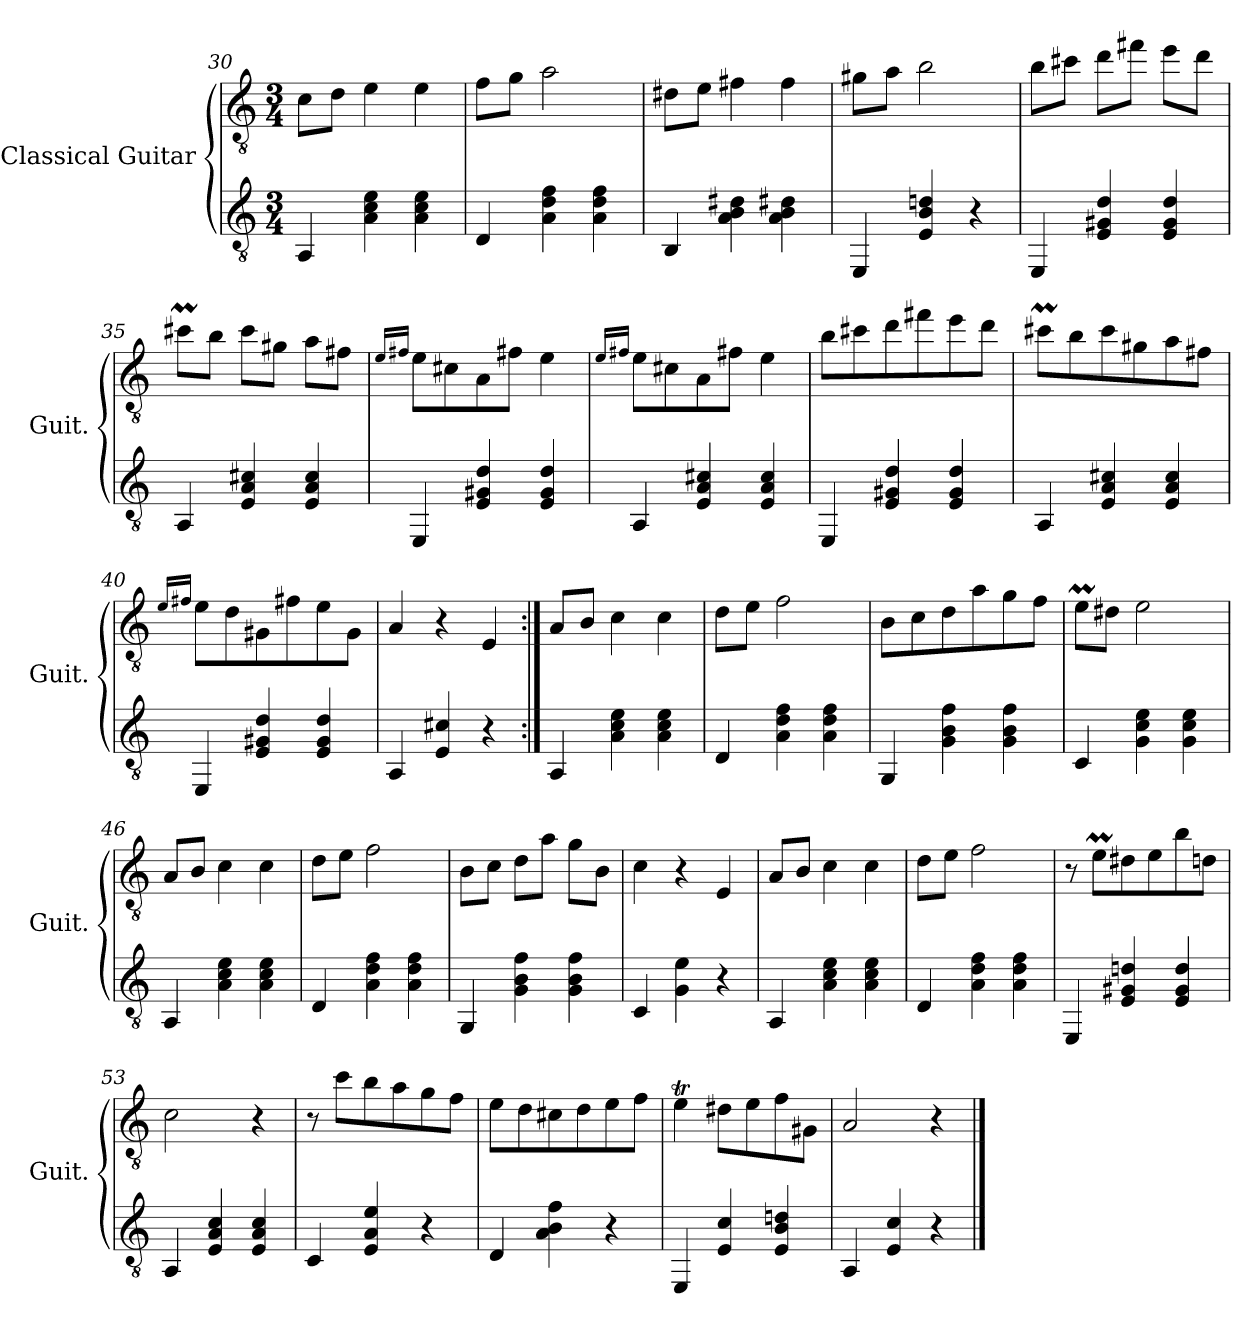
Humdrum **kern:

**kern	**kern
*part2	*part1
*staff2	*staff1
*I"Classical Guitar	*I"Classical Guitar
*I'Guit.	*I'Guit.
*clefGv2	*clefGv2
*k[]	*k[]
*M3/4	*M3/4
=30	=30
4AA/	8c\L
.	8d\J
4A\ 4c\ 4e\	4e\
4A\ 4c\ 4e\	4e\
=31	=31
4D/	8f\L
.	8g\J
4A\ 4d\ 4f\	2a\
4A\ 4d\ 4f\	.
=32	=32
4BB/	8d#X\L
.	8e\J
4A\ 4B\ 4d#X\	4f#X\
4A\ 4B\ 4d#X\	4f#\
=33	=33
4EE/	8g#X\L
.	8a\J
4E/ 4B/ 4dn/	2b\
4r	.
=34	=34
4EE/	8b\L
.	8cc#X\J
4E/ 4G#X/ 4d/	8dd\L
.	8ff#X\J
4E/ 4G#/ 4d/	8ee\L
.	8dd\J
!!LO:PB:g=z
=35	=35
4AA/	8cc#Xm\L
.	8b\J
4E/ 4A/ 4c#X/	8cc#\L
.	8g#X\J
4E/ 4A/ 4c#/	8a\L
.	8f#X\J
=36	=36
.	16qe/LL
.	16qf#X/JJ
4EE/	8e\L
.	8c#X\
4E/ 4G#X/ 4d/	8A\
.	8f#X\J
4E/ 4G#/ 4d/	4e\
=37	=37
.	16qe/LL
.	16qf#X/JJ
4AA/	8e\L
.	8c#X\
4E/ 4A/ 4c#X/	8A\
.	8f#\J
4E/ 4A/ 4c#/	4e\
=38	=38
4EE/	8b\L
.	8cc#X\
4E/ 4G#X/ 4d/	8dd\
.	8ff#X\
4E/ 4G#/ 4d/	8ee\
.	8dd\J
!!LO:LB:g=z
=39	=39
4AA/	8cc#Xm\L
.	8b\
4E/ 4A/ 4c#X/	8cc#\
.	8g#X\
4E/ 4A/ 4c#/	8a\
.	8f#X\J
=40	=40
.	16qe/LL
.	16qf#X/JJ
4EE/	8e\L
.	8d\
4E/ 4G#X/ 4d/	8G#X\
.	8f#\
4E/ 4G#/ 4d/	8e\
.	8G#\J
=41	=41
4AA/	4A/
4E/ 4c#X/	4r
4r	4E/
=42:|!	=42:|!
4AA/	8A/L
.	8B/J
4A\ 4c\ 4e\	4c\
4A\ 4c\ 4e\	4c\
=43	=43
4D/	8d\L
.	8e\J
4A\ 4d\ 4f\	2f\
4A\ 4d\ 4f\	.
=44	=44
4GG/	8B\L
.	8c\
4G\ 4B\ 4f\	8d\
.	8a\
4G\ 4B\ 4f\	8g\
.	8f\J
!!LO:LB:g=z
=45	=45
4C/	8em\L
.	8d#X\J
4G\ 4c\ 4e\	2e\
4G\ 4c\ 4e\	.
=46	=46
4AA/	8A/L
.	8B/J
4A\ 4c\ 4e\	4c\
4A\ 4c\ 4e\	4c\
=47	=47
4D/	8d\L
.	8e\J
4A\ 4d\ 4f\	2f\
4A\ 4d\ 4f\	.
=48	=48
4GG/	8B\L
.	8c\J
4G\ 4B\ 4f\	8d\L
.	8a\J
4G\ 4B\ 4f\	8g\L
.	8B\J
=49	=49
4C/	4c\
4G\ 4e\	4r
4r	4E/
=50	=50
4AA/	8A/L
.	8B/J
4A\ 4c\ 4e\	4c\
4A\ 4c\ 4e\	4c\
=51	=51
4D/	8d\L
.	8e\J
4A\ 4d\ 4f\	2f\
4A\ 4d\ 4f\	.
=52	=52
4EE/	8r
.	8em\L
4E/ 4G#X/ 4dn/	8d#X\
.	8e\
4E/ 4G#/ 4d/	8b\
.	8dn\J
!!LO:LB:g=z
=53	=53
4AA/	2c\
4E/ 4A/ 4c/	.
4E/ 4A/ 4c/	4r
=54	=54
4C/	8r
.	8cc\L
4E/ 4A/ 4e/	8b\
.	8a\
4r	8g\
.	8f\J
=55	=55
4D/	8e\L
.	8d\
4A\ 4B\ 4f\	8c#X\
.	8d\
4r	8e\
.	8f\J
=56	=56
4EE/	4et\
4E/ 4c/	8d#X\L
.	8e\
4E/ 4B/ 4dn/	8f\
.	8G#X\J
=57	=57
4AA/	2A/
4E/ 4c/	.
4r	4r
==	==
*-	*-
